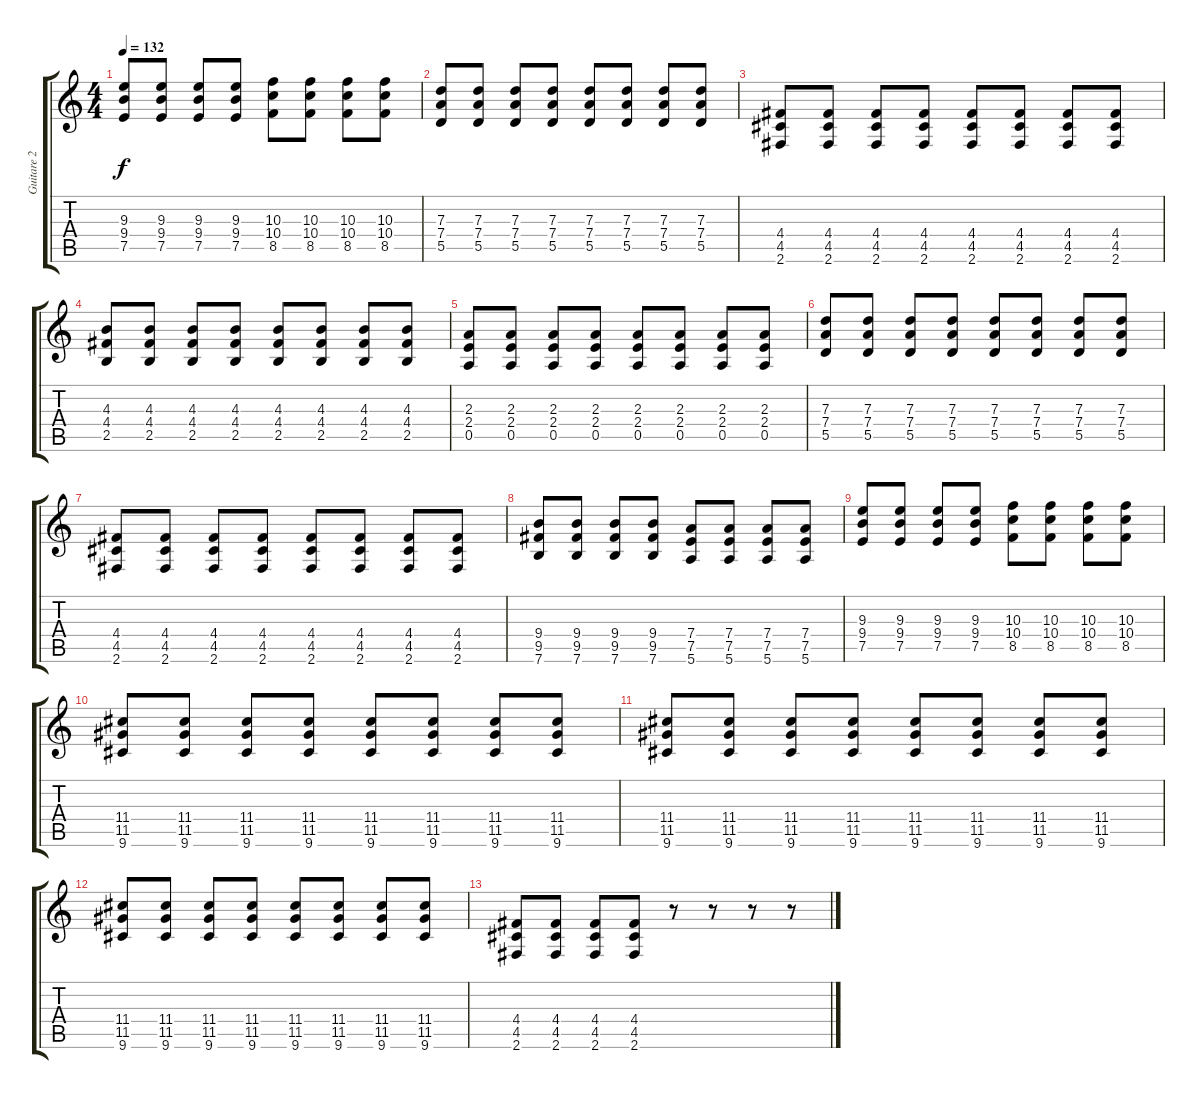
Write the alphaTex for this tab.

\track ("Guitare 2" "Guitare 2") {instrument overdrivenguitar}
\staff {score tabs}
\tuning (E4 B3 G3 D3 A2 E2) {hide}
\ts (4 4)
\tempo 132
\clef g2
\ks c
(9.3 9.4 7.5).8{dy f} (9.3 9.4 7.5).8 (9.3 9.4 7.5).8 (9.3 9.4 7.5).8 (10.3 10.4 8.5).8 (10.3 10.4 8.5).8 (10.3 10.4 8.5).8 (10.3 10.4 8.5).8 |
(7.3 7.4 5.5).8 (7.3 7.4 5.5).8 (7.3 7.4 5.5).8 (7.3 7.4 5.5).8 (7.3 7.4 5.5).8 (7.3 7.4 5.5).8 (7.3 7.4 5.5).8 (7.3 7.4 5.5).8 |
(4.4 4.5 2.6).8 (4.4 4.5 2.6).8 (4.4 4.5 2.6).8 (4.4 4.5 2.6).8 (4.4 4.5 2.6).8 (4.4 4.5 2.6).8 (4.4 4.5 2.6).8 (4.4 4.5 2.6).8 |
(4.3 4.4 2.5).8 (4.3 4.4 2.5).8 (4.3 4.4 2.5).8 (4.3 4.4 2.5).8 (4.3 4.4 2.5).8 (4.3 4.4 2.5).8 (4.3 4.4 2.5).8 (4.3 4.4 2.5).8 |
(2.3 2.4 0.5).8 (2.3 2.4 0.5).8 (2.3 2.4 0.5).8 (2.3 2.4 0.5).8 (2.3 2.4 0.5).8 (2.3 2.4 0.5).8 (2.3 2.4 0.5).8 (2.3 2.4 0.5).8 |
(7.3 7.4 5.5).8 (7.3 7.4 5.5).8 (7.3 7.4 5.5).8 (7.3 7.4 5.5).8 (7.3 7.4 5.5).8 (7.3 7.4 5.5).8 (7.3 7.4 5.5).8 (7.3 7.4 5.5).8 |
(4.4 4.5 2.6).8 (4.4 4.5 2.6).8 (4.4 4.5 2.6).8 (4.4 4.5 2.6).8 (4.4 4.5 2.6).8 (4.4 4.5 2.6).8 (4.4 4.5 2.6).8 (4.4 4.5 2.6).8 |
(9.4 9.5 7.6).8 (9.4 9.5 7.6).8 (9.4 9.5 7.6).8 (9.4 9.5 7.6).8 (7.4 7.5 5.6).8 (7.4 7.5 5.6).8 (7.4 7.5 5.6).8 (7.4 7.5 5.6).8 |
(9.3 9.4 7.5).8 (9.3 9.4 7.5).8 (9.3 9.4 7.5).8 (9.3 9.4 7.5).8 (10.3 10.4 8.5).8 (10.3 10.4 8.5).8 (10.3 10.4 8.5).8 (10.3 10.4 8.5).8 |
(11.4 11.5 9.6).8 (11.4 11.5 9.6).8 (11.4 11.5 9.6).8 (11.4 11.5 9.6).8 (11.4 11.5 9.6).8 (11.4 11.5 9.6).8 (11.4 11.5 9.6).8 (11.4 11.5 9.6).8 |
(11.4 11.5 9.6).8 (11.4 11.5 9.6).8 (11.4 11.5 9.6).8 (11.4 11.5 9.6).8 (11.4 11.5 9.6).8 (11.4 11.5 9.6).8 (11.4 11.5 9.6).8 (11.4 11.5 9.6).8 |
(11.4 11.5 9.6).8 (11.4 11.5 9.6).8 (11.4 11.5 9.6).8 (11.4 11.5 9.6).8 (11.4 11.5 9.6).8 (11.4 11.5 9.6).8 (11.4 11.5 9.6).8 (11.4 11.5 9.6).8 |
(4.4 4.5 2.6).8 (4.4 4.5 2.6).8 (4.4 4.5 2.6).8 (4.4 4.5 2.6).8 r.8 r.8 r.8 r.8
